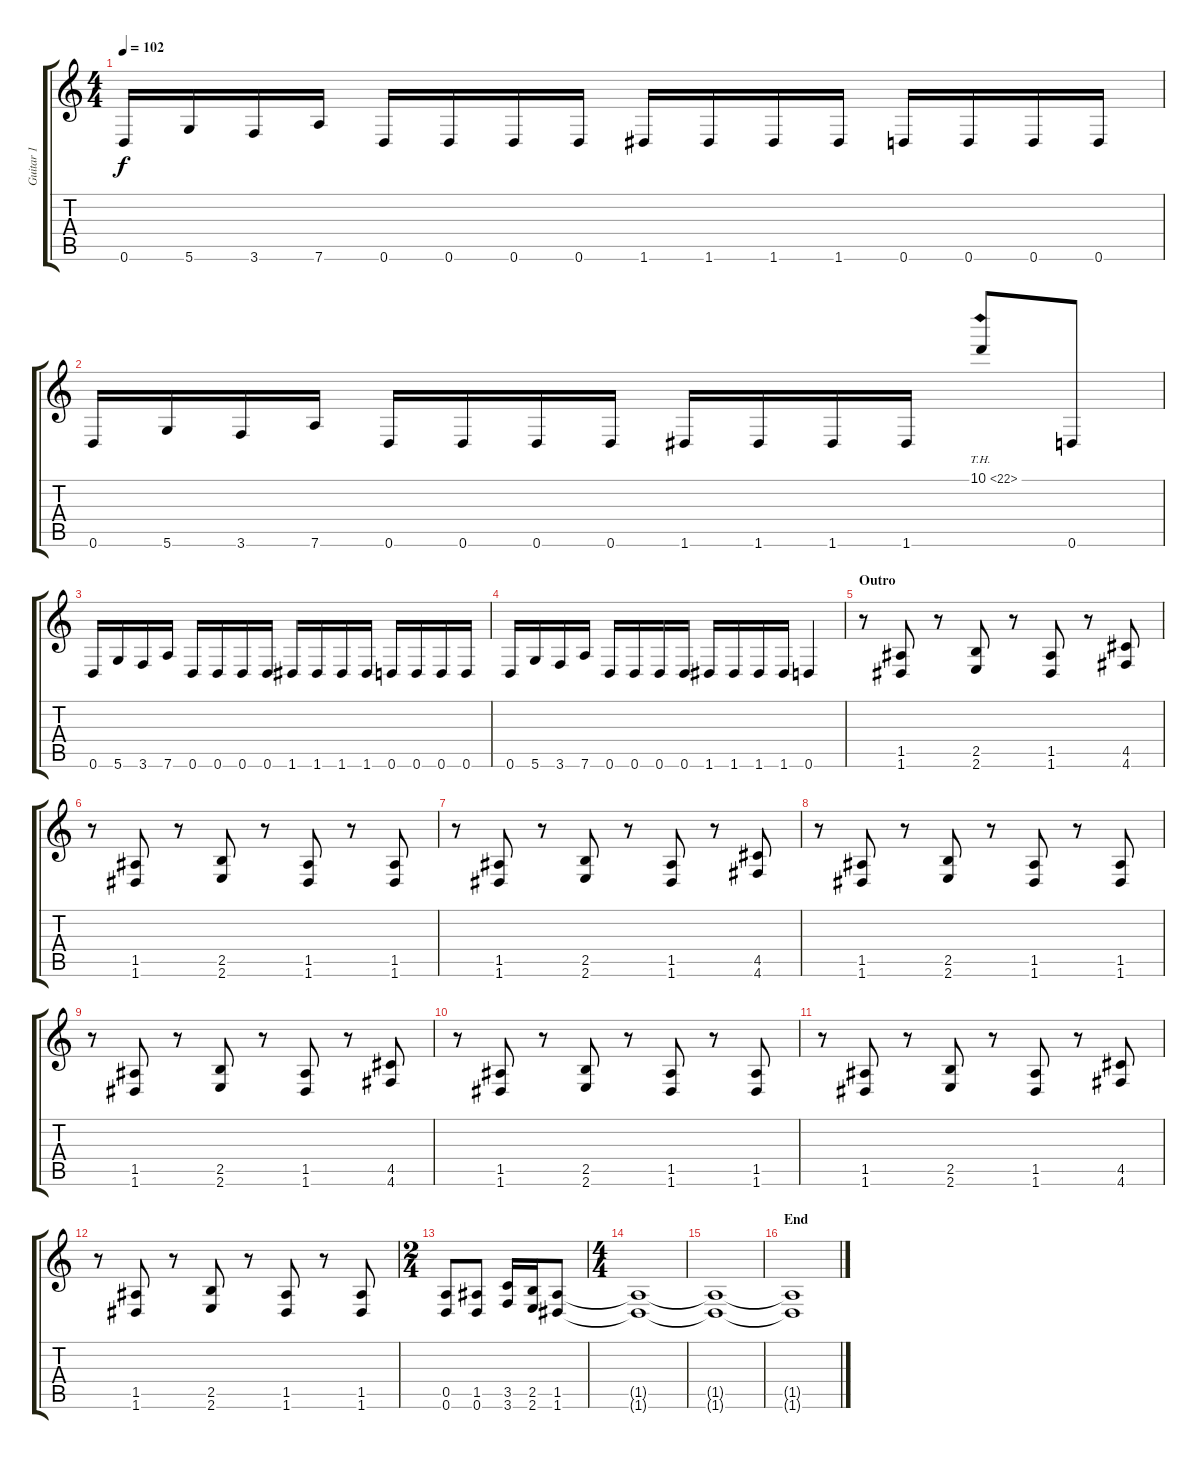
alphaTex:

\track ("Guitar 1" "Guitar 1") {instrument overdrivenguitar}
\staff {score tabs}
\tuning (E4 B3 G3 D3 A2 D2) {hide}
\ts (4 4)
\tempo 102
\clef g2
\ks c
0.6.16{dy f} 5.6.16 3.6.16 7.6.16 0.6.16 0.6.16 0.6.16 0.6.16 1.6.16 1.6.16 1.6.16 1.6.16 0.6.16 0.6.16 0.6.16 0.6.16 |
0.6.16 5.6.16 3.6.16 7.6.16 0.6.16 0.6.16 0.6.16 0.6.16 1.6.16 1.6.16 1.6.16 1.6.16 10.1{th 12}.8 0.6.8 |
0.6.16 5.6.16 3.6.16 7.6.16 0.6.16 0.6.16 0.6.16 0.6.16 1.6.16 1.6.16 1.6.16 1.6.16 0.6.16 0.6.16 0.6.16 0.6.16 |
0.6.16 5.6.16 3.6.16 7.6.16 0.6.16 0.6.16 0.6.16 0.6.16 1.6.16 1.6.16 1.6.16 1.6.16 0.6.4 |
\section ("" "Outro")
r.8 (1.5 1.6).8 r.8 (2.5 2.6).8 r.8 (1.5 1.6).8 r.8 (4.5 4.6).8 |
r.8 (1.5 1.6).8 r.8 (2.5 2.6).8 r.8 (1.5 1.6).8 r.8 (1.5 1.6).8 |
r.8 (1.5 1.6).8 r.8 (2.5 2.6).8 r.8 (1.5 1.6).8 r.8 (4.5 4.6).8 |
r.8 (1.5 1.6).8 r.8 (2.5 2.6).8 r.8 (1.5 1.6).8 r.8 (1.5 1.6).8 |
r.8 (1.5 1.6).8 r.8 (2.5 2.6).8 r.8 (1.5 1.6).8 r.8 (4.5 4.6).8 |
r.8 (1.5 1.6).8 r.8 (2.5 2.6).8 r.8 (1.5 1.6).8 r.8 (1.5 1.6).8 |
r.8 (1.5 1.6).8 r.8 (2.5 2.6).8 r.8 (1.5 1.6).8 r.8 (4.5 4.6).8 |
r.8 (1.5 1.6).8 r.8 (2.5 2.6).8 r.8 (1.5 1.6).8 r.8 (1.5 1.6).8 |
\ts (2 4)
(0.5 0.6).8 (1.5 0.6).8 (3.5 3.6).16 (2.5 2.6).16 (1.5 1.6).8 |
\ts (4 4)
(1.5{t} 1.6{t}).1{volume 0 balance 0} |
(1.5{t} 1.6{t}).1 |
\section ("" "End")
(1.5{t} 1.6{t}).1
